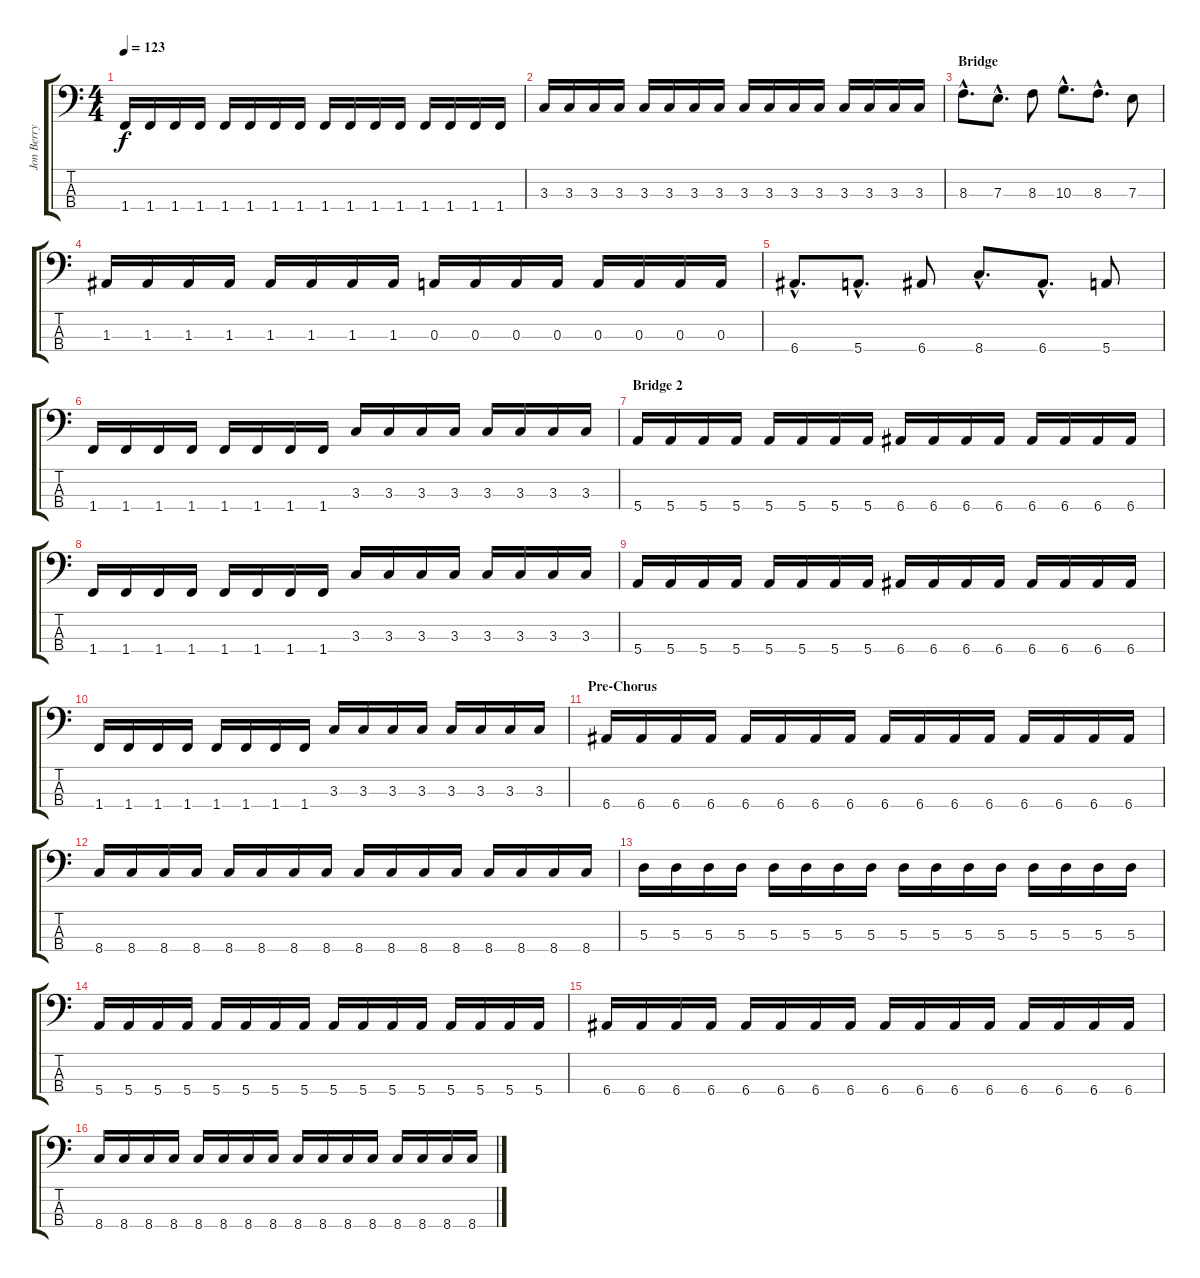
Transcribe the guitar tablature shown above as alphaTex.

\track ("Jon Berry Bass" "Jon Berry ") {instrument electricbasspick}
\staff {score tabs}
\tuning (G2 D2 A1 E1) {hide}
\ts (4 4)
\tempo 123
\clef f4
\ks c
1.4.16{dy f} 1.4.16 1.4.16 1.4.16 1.4.16 1.4.16 1.4.16 1.4.16 1.4.16 1.4.16 1.4.16 1.4.16 1.4.16 1.4.16 1.4.16 1.4.16 |
3.3.16 3.3.16 3.3.16 3.3.16 3.3.16 3.3.16 3.3.16 3.3.16 3.3.16 3.3.16 3.3.16 3.3.16 3.3.16 3.3.16 3.3.16 3.3.16 |
\section ("" "Bridge")
8.3{hac}.8{d} 7.3{hac}.8{d} 8.3.8 10.3{hac}.8{d} 8.3{hac}.8{d} 7.3.8 |
1.3.16 1.3.16 1.3.16 1.3.16 1.3.16 1.3.16 1.3.16 1.3.16 0.3.16 0.3.16 0.3.16 0.3.16 0.3.16 0.3.16 0.3.16 0.3.16 |
6.4{hac}.8{d} 5.4{hac}.8{d} 6.4.8 8.4{hac}.8{d} 6.4{hac}.8{d} 5.4.8 |
1.4.16 1.4.16 1.4.16 1.4.16 1.4.16 1.4.16 1.4.16 1.4.16 3.3.16 3.3.16 3.3.16 3.3.16 3.3.16 3.3.16 3.3.16 3.3.16 |
\section ("" "Bridge 2")
5.4.16 5.4.16 5.4.16 5.4.16 5.4.16 5.4.16 5.4.16 5.4.16 6.4.16 6.4.16 6.4.16 6.4.16 6.4.16 6.4.16 6.4.16 6.4.16 |
1.4.16 1.4.16 1.4.16 1.4.16 1.4.16 1.4.16 1.4.16 1.4.16 3.3.16 3.3.16 3.3.16 3.3.16 3.3.16 3.3.16 3.3.16 3.3.16 |
5.4.16 5.4.16 5.4.16 5.4.16 5.4.16 5.4.16 5.4.16 5.4.16 6.4.16 6.4.16 6.4.16 6.4.16 6.4.16 6.4.16 6.4.16 6.4.16 |
1.4.16 1.4.16 1.4.16 1.4.16 1.4.16 1.4.16 1.4.16 1.4.16 3.3.16 3.3.16 3.3.16 3.3.16 3.3.16 3.3.16 3.3.16 3.3.16 |
\section ("" "Pre-Chorus")
6.4.16 6.4.16 6.4.16 6.4.16 6.4.16 6.4.16 6.4.16 6.4.16 6.4.16 6.4.16 6.4.16 6.4.16 6.4.16 6.4.16 6.4.16 6.4.16 |
8.4.16 8.4.16 8.4.16 8.4.16 8.4.16 8.4.16 8.4.16 8.4.16 8.4.16 8.4.16 8.4.16 8.4.16 8.4.16 8.4.16 8.4.16 8.4.16 |
5.3.16 5.3.16 5.3.16 5.3.16 5.3.16 5.3.16 5.3.16 5.3.16 5.3.16 5.3.16 5.3.16 5.3.16 5.3.16 5.3.16 5.3.16 5.3.16 |
5.4.16 5.4.16 5.4.16 5.4.16 5.4.16 5.4.16 5.4.16 5.4.16 5.4.16 5.4.16 5.4.16 5.4.16 5.4.16 5.4.16 5.4.16 5.4.16 |
6.4.16 6.4.16 6.4.16 6.4.16 6.4.16 6.4.16 6.4.16 6.4.16 6.4.16 6.4.16 6.4.16 6.4.16 6.4.16 6.4.16 6.4.16 6.4.16 |
8.4.16 8.4.16 8.4.16 8.4.16 8.4.16 8.4.16 8.4.16 8.4.16 8.4.16 8.4.16 8.4.16 8.4.16 8.4.16 8.4.16 8.4.16 8.4.16
